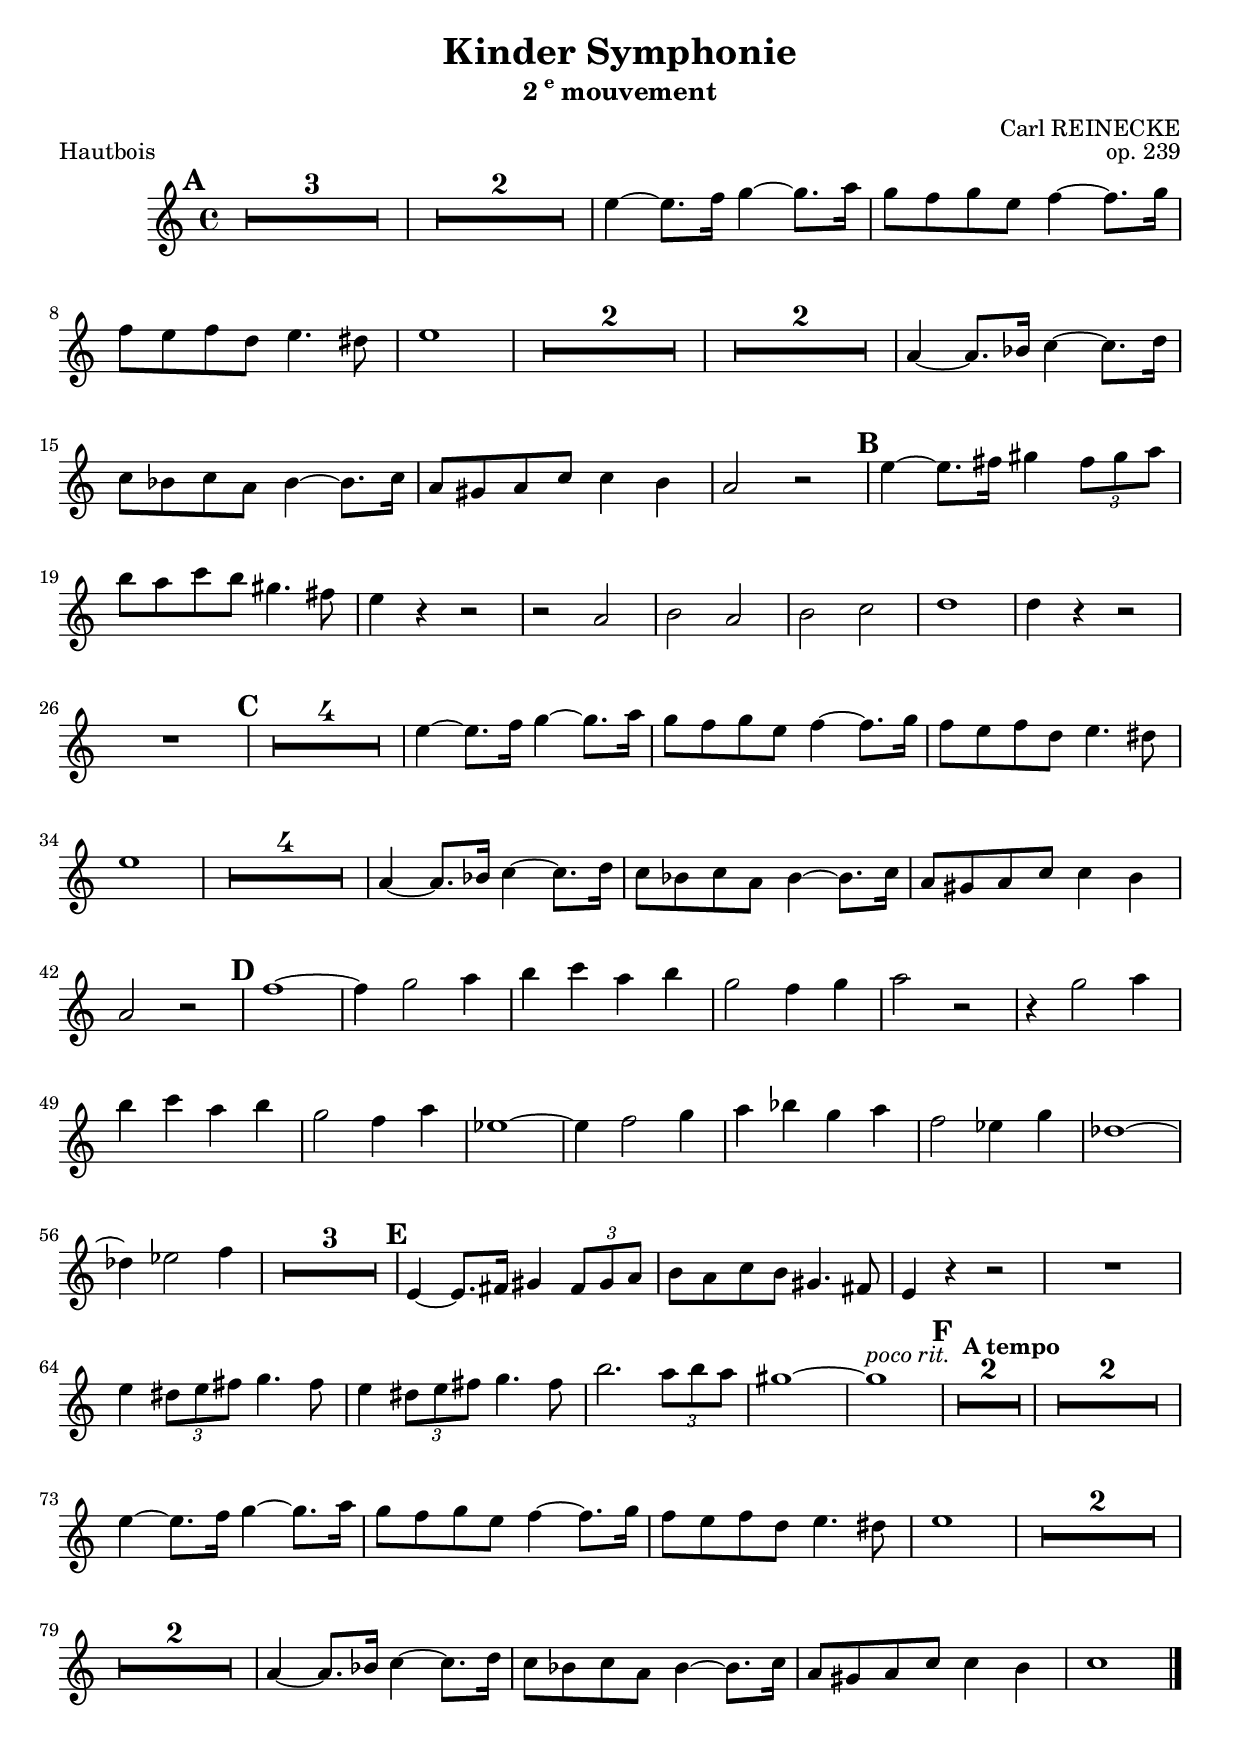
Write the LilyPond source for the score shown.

% Created on Wed Oct 21 20:51:23 CEST 2009
\version "2.13.3"

\include "header.ly"

scorepagebreak = {  } 

    staffHautbois = {
    	  	\set Staff.instrumentName = "Hautbois"
	\set Staff.shortInstrumentName = "hb."
	\set Staff.midiInstrument = "oboe"
    	    \relative e'' {
		\include "part_settings.ly"
    \clef "treble" \key a \minor \time 4/4 
    \mark \default
    R1*3    | % 4
    R1*2 | % 6
    e4 ~ e8. [ f16 ] g4 ~ g8. [ a16 ] | % 7
    g8 [ f8 g8 e8 ] f4 ~ f8. [ g16 ]    | % 8
    f8 [ e8 f8 d8 ] e4. dis8 | % 9
    e1 | \barNumberCheck #10
    R1*2    | % 12
    R1*2 | % 14
    a,4 ~ a8. [ bes16 ] c4 ~ c8. [ d16 ] | % 15
    c8 [ bes8 c8 a8 ] bes4 ~ bes8. [ c16 ]    | % 16
    a8 [ gis8 a8 c8 ] c4 b4 | % 17
    a2 r2 | % 18
    \mark \default
    e'4 ~ e8. [ fis16 ] gis4 \times 2/3 {
        fis8 [ gis8 a8 ] }
    | % 19
    b8 [ a8 c8 b8 ] gis4. fis8    | \barNumberCheck #20
    e4 r4 r2 | % 21
    r2 a,2 | % 22
    b2 a2    | % 23
    b2 c2 | % 24
    d1 | % 25
    d4 r4 r2 | % 26
    R1    | % 27
    \mark \default
    R1*4    | % 31
    e4 ~ e8. [ f16 ] g4 ~ g8. [ a16 ] | % 32
    g8 [ f8 g8 e8 ] f4 ~ f8. [ g16 ] | % 33
    f8 [ e8 f8 d8 ] e4. dis8 | % 34
    e1    | % 35
    R1*4    | % 39
    a,4 ~ a8. [ bes16 ] c4 ~ c8. [ d16 ] | \barNumberCheck #40
    c8 [ bes8 c8 a8 ] bes4 ~ bes8. [ c16 ] | % 41
    a8 [ gis8 a8 c8 ] c4 b4 | % 42
    a2 r2    | % 43
    \mark \default
    f'1 ~ | % 44
    f4 g2 a4 | % 45
    b4 c4 a4 b4 | % 46
    g2 f4 g4    | % 47
    a2 r2 | % 48
    r4 g2 a4 | % 49
    b4 c4 a4 b4 | \barNumberCheck #50
    g2 f4 a4    | % 51
    es1 ~ | % 52
    es4 f2 g4 | % 53
    a4 bes4 g4 a4    | % 54
    f2 es4 g4 | % 55
    des1 ~ | % 56
    des4 es2 f4    | % 57
    R1*3    | \barNumberCheck #60
    \mark \default
    e,4 ~ e8. [ fis16 ] gis4 \times 2/3 {
        fis8 [ gis8 a8 ] }
    | % 61
    b8 [ a8 c8 b8 ] gis4. fis8 | % 62
    e4 r4 r2    | % 63
    R1 | % 64
    e'4 \times 2/3 {
        dis8 [ e8 fis8 ] }
    g4. fis8 | % 65
    e4 \times 2/3 {
        dis8 [ e8 fis8 ] }
    g4. fis8 | % 66
    b2. \times 2/3 {
        a8 [ b8 a8 ] }
       | % 67
    gis1 ~ | % 68
    \tempo \markup {\italic \medium "poco rit."} gis1 | % 69
    \mark \default
    \tempo "A tempo"
    R1*2    | % 71
    R1*2 | % 73
    e4 ~ e8. [ f16 ] g4 ~ g8. [ a16 ] | % 74
    g8 [ f8 g8 e8 ] f4 ~ f8. [ g16 ]    | % 75
    f8 [ e8 f8 d8 ] e4. dis8 | % 76
    e1 | % 77
    R1*2    | % 79
    R1*2 | % 81
    a,4 ~ a8. [ bes16 ] c4 ~ c8. [ d16 ] | % 82
    c8 [ bes8 c8 a8 ] bes4 ~ bes8. [ c16 ]    | % 83
    a8 [ gis8 a8 c8 ] c4 b4 | % 84
    c1 \bar "|."
    }
    }



\book {
\paper {
#(set-paper-size "a4")	
ragged-last-bottom =##f
oddFooterMarkup = \markup {\fill-line {} }
}

\score { 
<< 
\new Staff \with { \remove Instrument_name_engraver } 
\staffHautbois
>> 
\header {
piece = "Hautbois" 
	}  
} 
}
